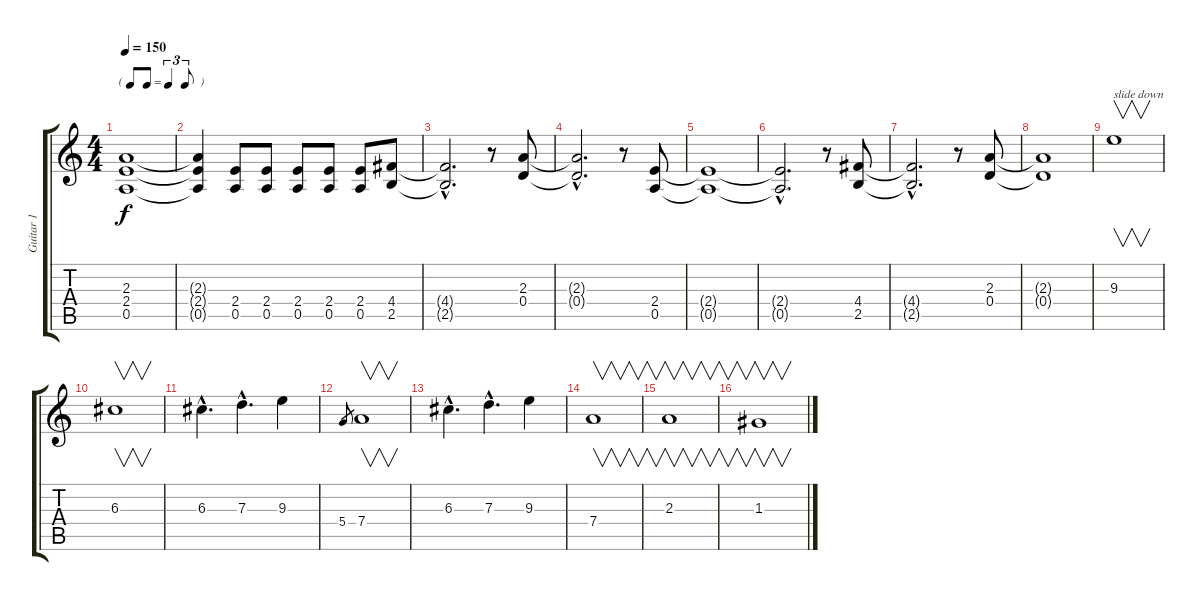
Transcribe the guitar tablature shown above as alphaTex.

\track ("Guitar 1" "Guitar 1") {instrument overdrivenguitar}
\staff {score tabs}
\tuning (E4 B3 G3 D3 A2 E2) {hide}
\ts (4 4)
\tf triplet8th
\tempo 150
\clef g2
\ks c
(2.3{t} 2.4{t} 0.5{t}).1{dy f} |
(2.3{t} 2.4{t} 0.5{t}).4 (2.4 0.5).8 (2.4 0.5).8 (2.4 0.5).8 (2.4 0.5).8 (2.4 0.5).8 (4.4 2.5).8 |
(4.4{hac t} 2.5{hac t}).2{d} r.8 (2.3 0.4).8 |
(2.3{hac t} 0.4{hac t}).2{d} r.8 (2.4 0.5).8 |
(2.4{t} 0.5{t}).1 |
(2.4{hac t} 0.5{hac t}).2{d} r.8 (4.4 2.5).8 |
(4.4{hac t} 2.5{hac t}).2{d} r.8 (2.3 0.4).8 |
(2.3{t} 0.4{t}).1 |
9.3.1{v txt "slide down"} |
6.3.1{v} |
6.3{hac}.4{d} 7.3{hac}.4{d} 9.3.4 |
5.4.8{gr} 7.4.1{v} |
6.3{hac}.4{d} 7.3{hac}.4{d} 9.3.4 |
7.4.1{v} |
2.3.1{v} |
1.3.1{v}
